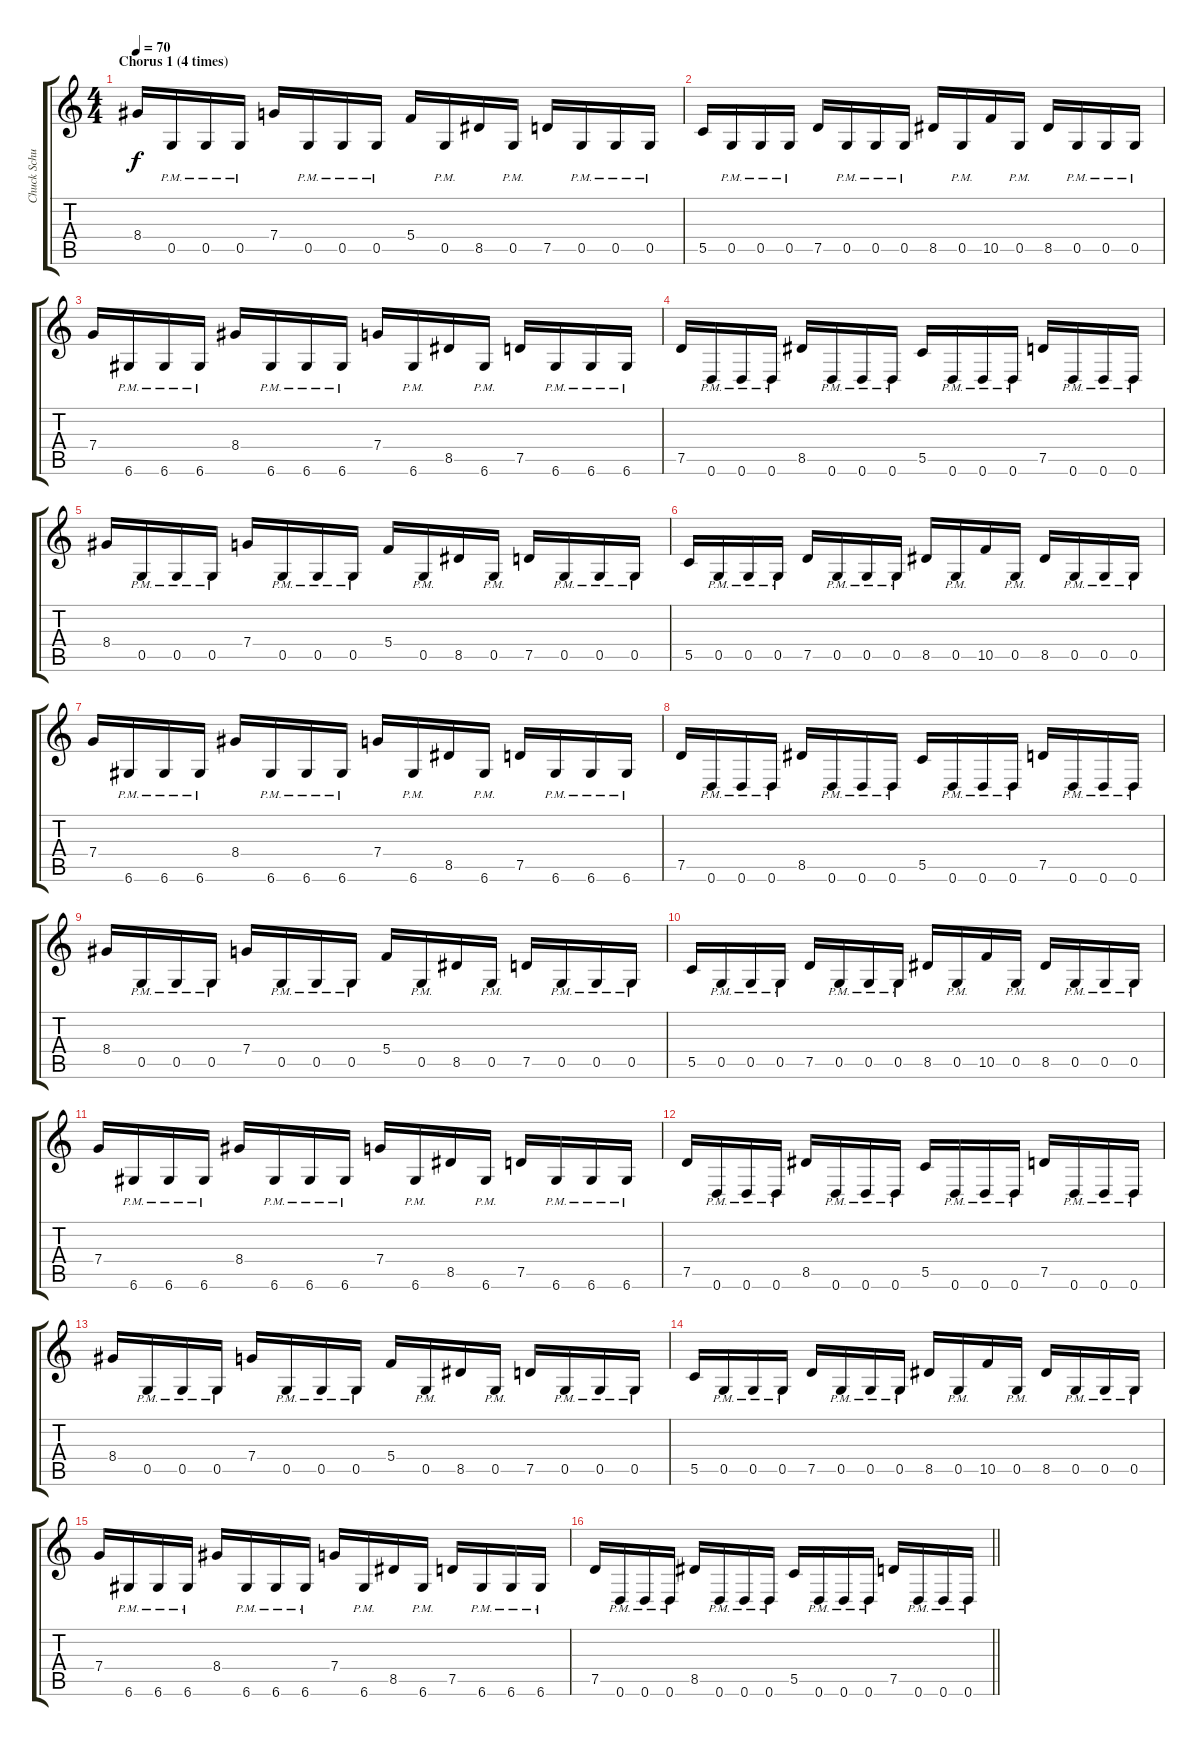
\track ("Chuck Schuldiner Rhythm" "Chuck Schu") {instrument distortionguitar}
\staff {score tabs}
\tuning (D4 A3 F3 C3 G2 D2) {hide}
\ts (4 4)
\section ("" "Chorus 1 (4 times)")
\tempo 70
\clef g2
\ks c
8.4.16{dy f} 0.5{pm}.16 0.5{pm}.16 0.5{pm}.16 7.4.16 0.5{pm}.16 0.5{pm}.16 0.5{pm}.16 5.4.16 0.5{pm}.16 8.5.16 0.5{pm}.16 7.5.16 0.5{pm}.16 0.5{pm}.16 0.5{pm}.16 |
5.5.16 0.5{pm}.16 0.5{pm}.16 0.5{pm}.16 7.5.16 0.5{pm}.16 0.5{pm}.16 0.5{pm}.16 8.5.16 0.5{pm}.16 10.5.16 0.5{pm}.16 8.5.16 0.5{pm}.16 0.5{pm}.16 0.5{pm}.16 |
7.4.16 6.6{pm}.16 6.6{pm}.16 6.6{pm}.16 8.4.16 6.6{pm}.16 6.6{pm}.16 6.6{pm}.16 7.4.16 6.6{pm}.16 8.5.16 6.6{pm}.16 7.5.16 6.6{pm}.16 6.6{pm}.16 6.6{pm}.16 |
7.5.16 0.6{pm}.16 0.6{pm}.16 0.6{pm}.16 8.5.16 0.6{pm}.16 0.6{pm}.16 0.6{pm}.16 5.5.16 0.6{pm}.16 0.6{pm}.16 0.6{pm}.16 7.5.16 0.6{pm}.16 0.6{pm}.16 0.6{pm}.16 |
8.4.16 0.5{pm}.16 0.5{pm}.16 0.5{pm}.16 7.4.16 0.5{pm}.16 0.5{pm}.16 0.5{pm}.16 5.4.16 0.5{pm}.16 8.5.16 0.5{pm}.16 7.5.16 0.5{pm}.16 0.5{pm}.16 0.5{pm}.16 |
5.5.16 0.5{pm}.16 0.5{pm}.16 0.5{pm}.16 7.5.16 0.5{pm}.16 0.5{pm}.16 0.5{pm}.16 8.5.16 0.5{pm}.16 10.5.16 0.5{pm}.16 8.5.16 0.5{pm}.16 0.5{pm}.16 0.5{pm}.16 |
7.4.16 6.6{pm}.16 6.6{pm}.16 6.6{pm}.16 8.4.16 6.6{pm}.16 6.6{pm}.16 6.6{pm}.16 7.4.16 6.6{pm}.16 8.5.16 6.6{pm}.16 7.5.16 6.6{pm}.16 6.6{pm}.16 6.6{pm}.16 |
7.5.16 0.6{pm}.16 0.6{pm}.16 0.6{pm}.16 8.5.16 0.6{pm}.16 0.6{pm}.16 0.6{pm}.16 5.5.16 0.6{pm}.16 0.6{pm}.16 0.6{pm}.16 7.5.16 0.6{pm}.16 0.6{pm}.16 0.6{pm}.16 |
8.4.16 0.5{pm}.16 0.5{pm}.16 0.5{pm}.16 7.4.16 0.5{pm}.16 0.5{pm}.16 0.5{pm}.16 5.4.16 0.5{pm}.16 8.5.16 0.5{pm}.16 7.5.16 0.5{pm}.16 0.5{pm}.16 0.5{pm}.16 |
5.5.16 0.5{pm}.16 0.5{pm}.16 0.5{pm}.16 7.5.16 0.5{pm}.16 0.5{pm}.16 0.5{pm}.16 8.5.16 0.5{pm}.16 10.5.16 0.5{pm}.16 8.5.16 0.5{pm}.16 0.5{pm}.16 0.5{pm}.16 |
7.4.16 6.6{pm}.16 6.6{pm}.16 6.6{pm}.16 8.4.16 6.6{pm}.16 6.6{pm}.16 6.6{pm}.16 7.4.16 6.6{pm}.16 8.5.16 6.6{pm}.16 7.5.16 6.6{pm}.16 6.6{pm}.16 6.6{pm}.16 |
7.5.16 0.6{pm}.16 0.6{pm}.16 0.6{pm}.16 8.5.16 0.6{pm}.16 0.6{pm}.16 0.6{pm}.16 5.5.16 0.6{pm}.16 0.6{pm}.16 0.6{pm}.16 7.5.16 0.6{pm}.16 0.6{pm}.16 0.6{pm}.16 |
8.4.16 0.5{pm}.16 0.5{pm}.16 0.5{pm}.16 7.4.16 0.5{pm}.16 0.5{pm}.16 0.5{pm}.16 5.4.16 0.5{pm}.16 8.5.16 0.5{pm}.16 7.5.16 0.5{pm}.16 0.5{pm}.16 0.5{pm}.16 |
5.5.16 0.5{pm}.16 0.5{pm}.16 0.5{pm}.16 7.5.16 0.5{pm}.16 0.5{pm}.16 0.5{pm}.16 8.5.16 0.5{pm}.16 10.5.16 0.5{pm}.16 8.5.16 0.5{pm}.16 0.5{pm}.16 0.5{pm}.16 |
7.4.16 6.6{pm}.16 6.6{pm}.16 6.6{pm}.16 8.4.16 6.6{pm}.16 6.6{pm}.16 6.6{pm}.16 7.4.16 6.6{pm}.16 8.5.16 6.6{pm}.16 7.5.16 6.6{pm}.16 6.6{pm}.16 6.6{pm}.16 |
\barLineRight lightlight
7.5.16 0.6{pm}.16 0.6{pm}.16 0.6{pm}.16 8.5.16 0.6{pm}.16 0.6{pm}.16 0.6{pm}.16 5.5.16 0.6{pm}.16 0.6{pm}.16 0.6{pm}.16 7.5.16 0.6{pm}.16 0.6{pm}.16 0.6{pm}.16
